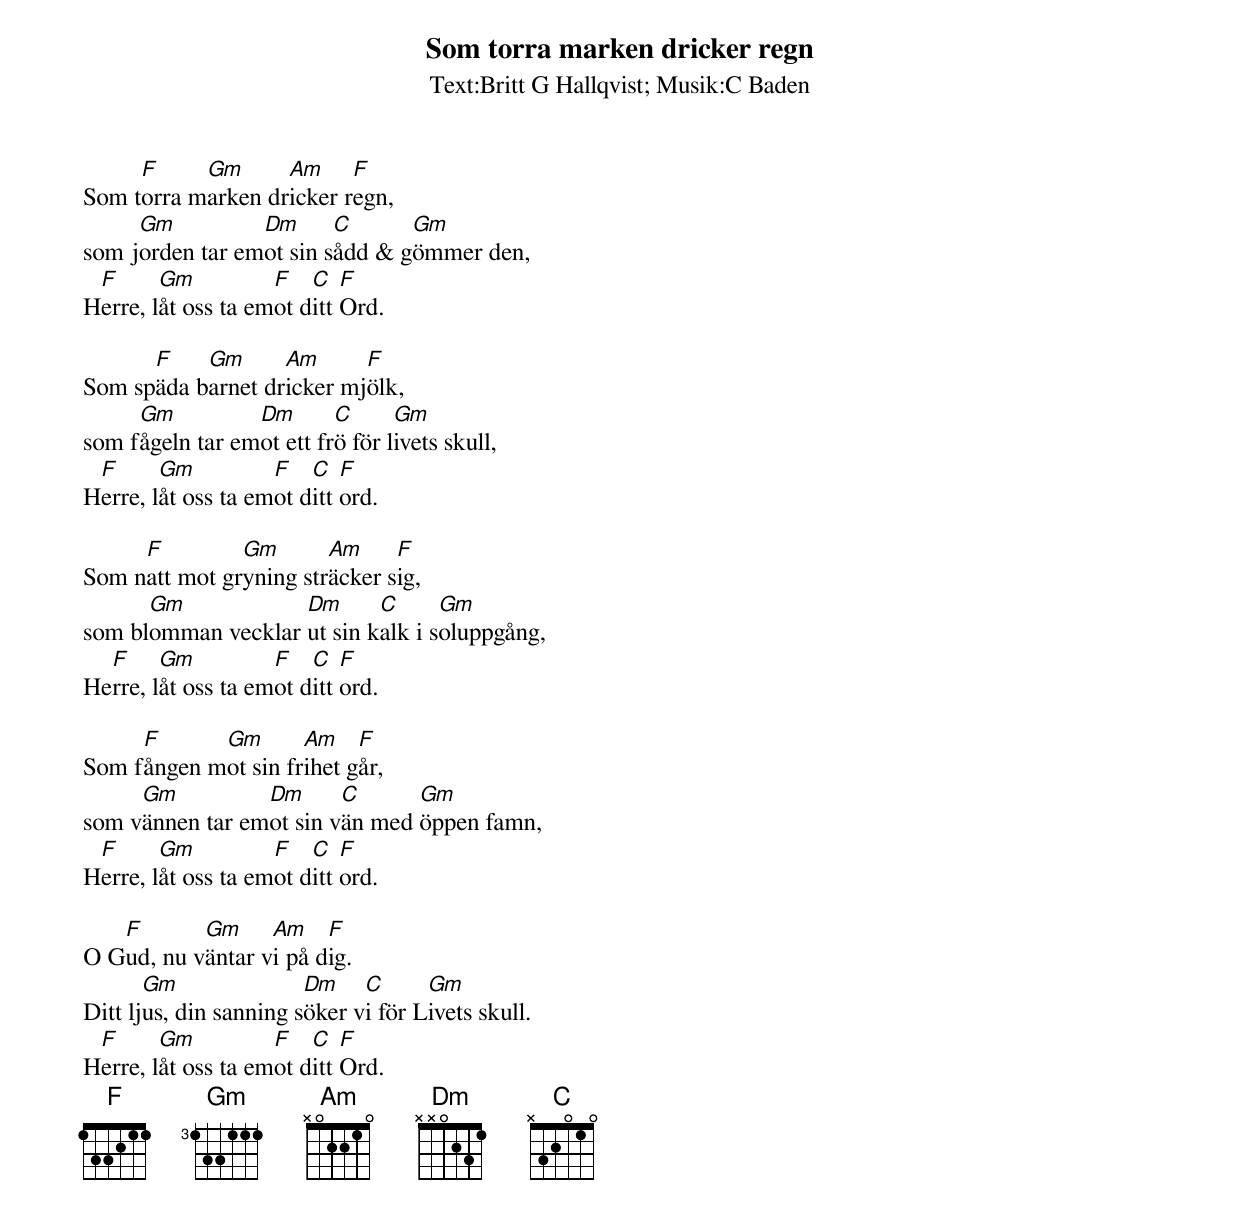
{t:Som torra marken dricker regn}
{st:Text:Britt G Hallqvist}
{st:Musik:C Baden}
Som t[F]orra m[Gm]arken dr[Am]icker r[F]egn,
som j[Gm]orden tar em[Dm]ot sin s[C]ådd & g[Gm]ömmer den,
H[F]erre, l[Gm]åt oss ta em[F]ot d[C]itt [F]Ord.

Som sp[F]äda b[Gm]arnet dr[Am]icker mj[F]ölk,
som f[Gm]ågeln tar em[Dm]ot ett fr[C]ö för l[Gm]ivets skull,
H[F]erre, l[Gm]åt oss ta em[F]ot d[C]itt [F]ord.

Som n[F]att mot gr[Gm]yning str[Am]äcker s[F]ig,
som bl[Gm]omman vecklar [Dm]ut sin k[C]alk i s[Gm]oluppgång,
He[F]rre, l[Gm]åt oss ta em[F]ot d[C]itt [F]ord.

Som f[F]ången m[Gm]ot sin fr[Am]ihet g[F]år,
som v[Gm]ännen tar em[Dm]ot sin v[C]än med [Gm]öppen famn,
H[F]erre, l[Gm]åt oss ta em[F]ot d[C]itt [F]ord.

O G[F]ud, nu v[Gm]äntar v[Am]i på d[F]ig.
Ditt lj[Gm]us, din sanning s[Dm]öker v[C]i för L[Gm]ivets skull.
H[F]erre, l[Gm]åt oss ta em[F]ot d[C]itt [F]Ord.
